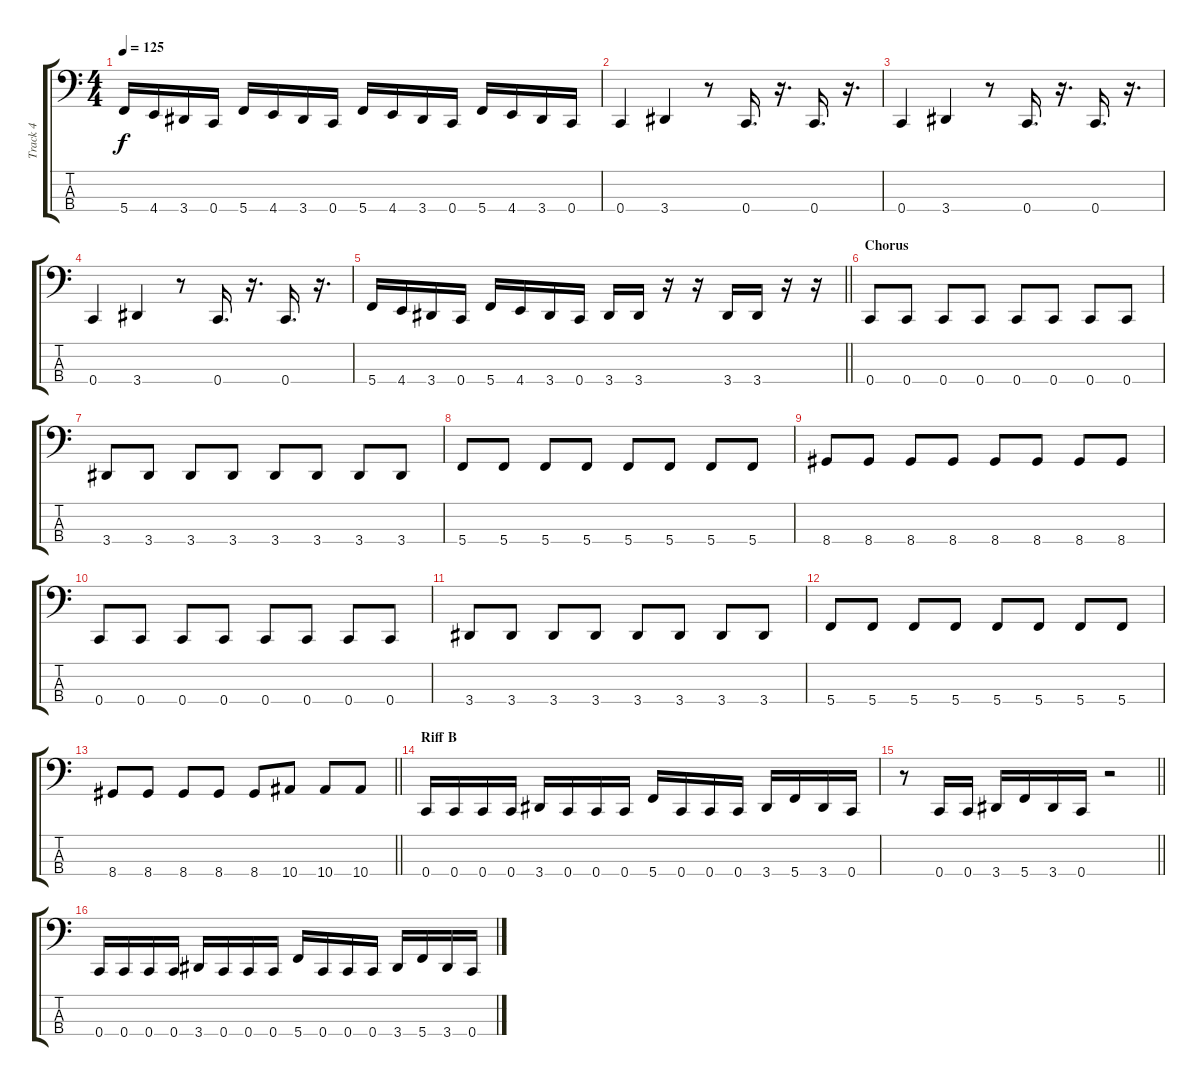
\track ("Track 4" "Track 4") {instrument electricbassfinger}
\staff {score tabs}
\tuning (F2 C2 G1 C1) {hide}
\ts (4 4)
\tempo 125
\clef f4
\ks c
5.4.16{dy f} 4.4.16 3.4.16 0.4.16 5.4.16 4.4.16 3.4.16 0.4.16 5.4.16 4.4.16 3.4.16 0.4.16 5.4.16 4.4.16 3.4.16 0.4.16 |
0.4.4 3.4.4 r.8 0.4.16{d} r.16{d} 0.4.16{d} r.16{d} |
0.4.4 3.4.4 r.8 0.4.16{d} r.16{d} 0.4.16{d} r.16{d} |
0.4.4 3.4.4 r.8 0.4.16{d} r.16{d} 0.4.16{d} r.16{d} |
\barLineRight lightlight
5.4.16 4.4.16 3.4.16 0.4.16 5.4.16 4.4.16 3.4.16 0.4.16 3.4.16 3.4.16 r.16 r.16 3.4.16 3.4.16 r.16 r.16 |
\section ("" "Chorus")
0.4.8 0.4.8 0.4.8 0.4.8 0.4.8 0.4.8 0.4.8 0.4.8 |
3.4.8 3.4.8 3.4.8 3.4.8 3.4.8 3.4.8 3.4.8 3.4.8 |
5.4.8 5.4.8 5.4.8 5.4.8 5.4.8 5.4.8 5.4.8 5.4.8 |
8.4.8 8.4.8 8.4.8 8.4.8 8.4.8 8.4.8 8.4.8 8.4.8 |
0.4.8 0.4.8 0.4.8 0.4.8 0.4.8 0.4.8 0.4.8 0.4.8 |
3.4.8 3.4.8 3.4.8 3.4.8 3.4.8 3.4.8 3.4.8 3.4.8 |
5.4.8 5.4.8 5.4.8 5.4.8 5.4.8 5.4.8 5.4.8 5.4.8 |
\barLineRight lightlight
8.4.8 8.4.8 8.4.8 8.4.8 8.4.8 10.4.8 10.4.8 10.4.8 |
\section ("" "Riff B")
0.4.16 0.4.16 0.4.16 0.4.16 3.4.16 0.4.16 0.4.16 0.4.16 5.4.16 0.4.16 0.4.16 0.4.16 3.4.16 5.4.16 3.4.16 0.4.16 |
\barLineRight lightlight
r.8 0.4.16 0.4.16 3.4.16 5.4.16 3.4.16 0.4.16 r.2 |
0.4.16 0.4.16 0.4.16 0.4.16 3.4.16 0.4.16 0.4.16 0.4.16 5.4.16 0.4.16 0.4.16 0.4.16 3.4.16 5.4.16 3.4.16 0.4.16
